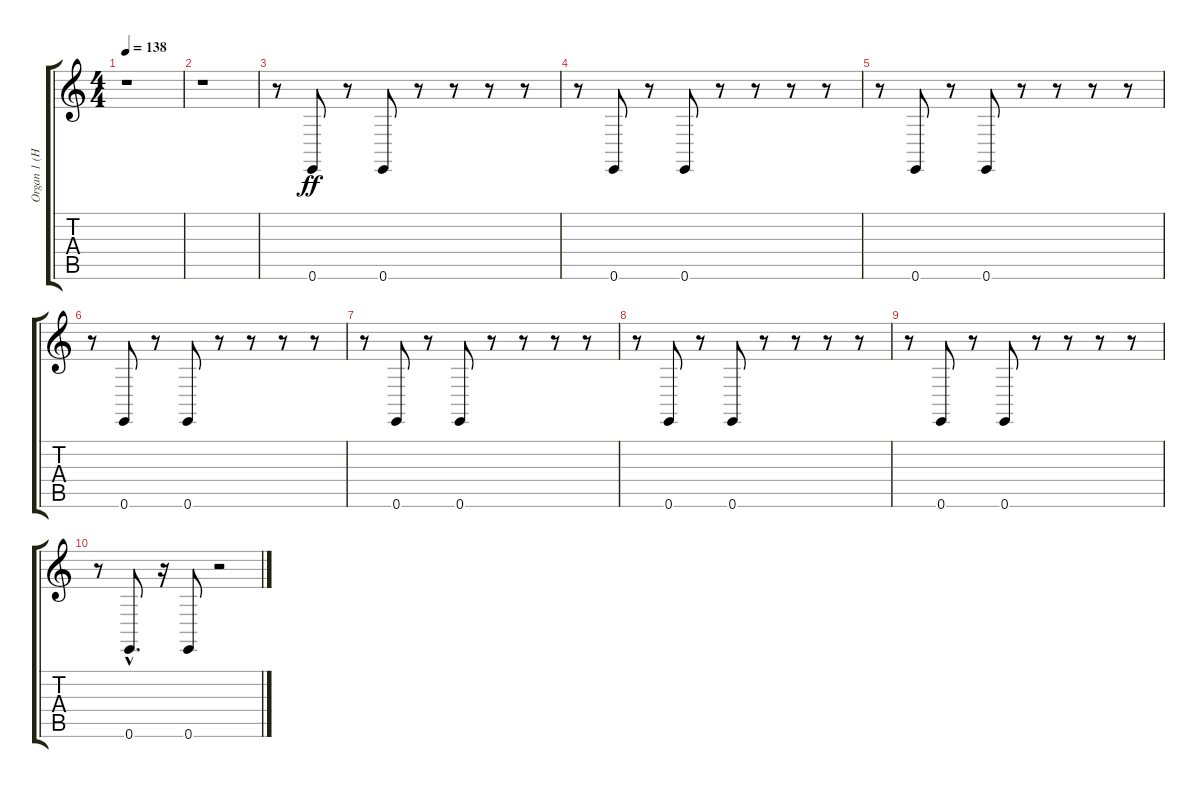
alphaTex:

\track ("Organ 1 (Hammond)" "Organ 1 (H") {instrument drawbarorgan}
\staff {score tabs}
\tuning (E4 B3 G3 D3 A2 E2) {hide}
\ts (4 4)
\tempo 138
\clef g2
\ks c
r.1{dy f} |
r.1 |
r.8 0.6.8{dy ff} r.8 0.6.8 r.8 r.8 r.8 r.8 |
r.8 0.6.8 r.8 0.6.8 r.8 r.8 r.8 r.8 |
r.8 0.6.8 r.8 0.6.8 r.8 r.8 r.8 r.8 |
r.8 0.6.8 r.8 0.6.8 r.8 r.8 r.8 r.8 |
r.8 0.6.8 r.8 0.6.8 r.8 r.8 r.8 r.8 |
r.8 0.6.8 r.8 0.6.8 r.8 r.8 r.8 r.8 |
r.8 0.6.8 r.8 0.6.8 r.8 r.8 r.8 r.8 |
r.8 0.6{hac}.8{d} r.16 0.6.8 r.2
